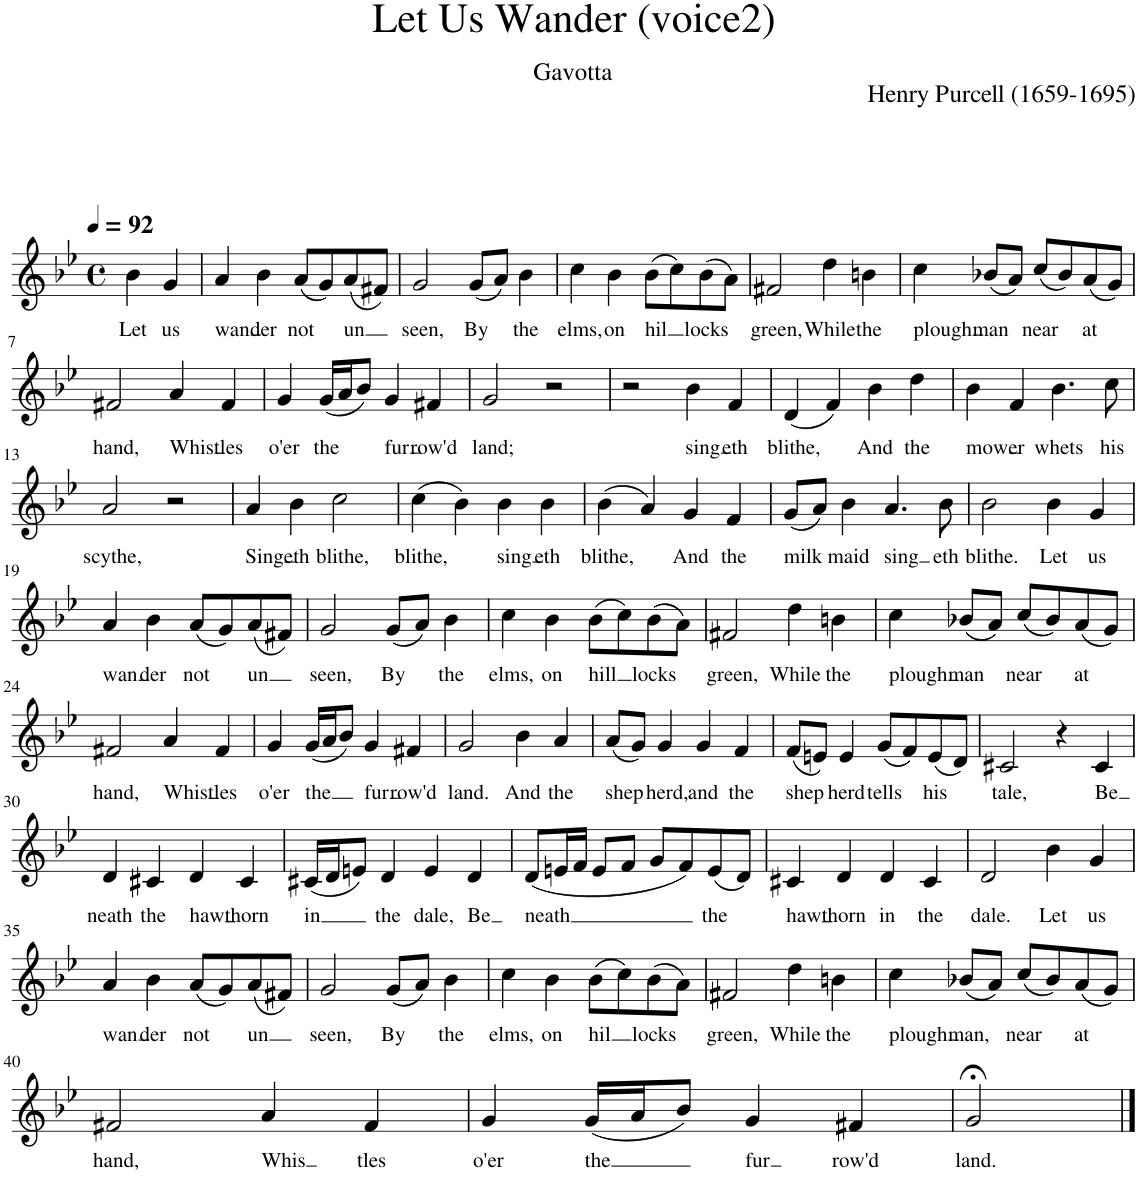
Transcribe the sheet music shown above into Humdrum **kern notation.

**kern	**text
*part1	*part1
*staff1	*staff1
*I"Violin	*
*I'Vln.	*
*clefG2	*
*k[b-e-]	*
*M4/4	*
*met(c)	*
*MM92	*
=1	=1
!	!LO:LY:b
4b-\	Let
!	!LO:LY:b
4g/	us
=2	=2
!	!LO:LY:b
4a/	wan
!	!LO:LY:b
4b-\	der
!	!LO:LY:b
(8a/L	not
8g/)	.
!	!LO:LY:b
(8a/	un
8f#X/J)	.
=3	=3
!	!LO:LY:b
2g/	seen,
!	!LO:LY:b
(8g/L	By
8a/J)	.
!	!LO:LY:b
4b-\	the
=4	=4
!	!LO:LY:b
4cc\	elms,
!	!LO:LY:b
4b-\	on
!	!LO:LY:b
(8b-\L	hil
8cc\)	.
!	!LO:LY:b
(8b-\	locks
8a\J)	.
=5	=5
!	!LO:LY:b
2f#X/	green,
!	!LO:LY:b
4dd\	While
!	!LO:LY:b
4bn\	the
=6	=6
!	!LO:LY:b
4cc\	plough
!	!LO:LY:b
(8b-X/L	man
8a/J)	.
!	!LO:LY:b
(8cc/L	near
8b-/)	.
!	!LO:LY:b
(8a/	at
8g/J)	.
!!LO:LB:g=z
=7	=7
!	!LO:LY:b
2f#X/	hand,
!	!LO:LY:b
4a/	Whis
!	!LO:LY:b
4f#/	tles
=8	=8
!	!LO:LY:b
4g/	o'er
!	!LO:LY:b
(16g/LL	the
16a/J	.
8b-/J)	.
!	!LO:LY:b
4g/	fur
!	!LO:LY:b
4f#X/	row'd
=9	=9
!	!LO:LY:b
2g/	land;
2r	.
=10	=10
2r	.
!	!LO:LY:b
4b-\	sing
!	!LO:LY:b
4f/	eth
=11	=11
!	!LO:LY:b
(4d/	blithe,
4f/)	.
!	!LO:LY:b
4b-\	And
!	!LO:LY:b
4dd\	the
=12	=12
!	!LO:LY:b
4b-\	mow
!	!LO:LY:b
4f/	er
!	!LO:LY:b
4.b-\	whets
!	!LO:LY:b
8cc\	his
!!LO:LB:g=z
=13	=13
!	!LO:LY:b
2a/	scythe,
2r	.
=14	=14
!	!LO:LY:b
4a/	Sing
!	!LO:LY:b
4b-\	eth
!	!LO:LY:b
2cc\	blithe,
=15	=15
!	!LO:LY:b
(4cc\	blithe,
4b-\)	.
!	!LO:LY:b
4b-\	sing
!	!LO:LY:b
4b-\	eth
=16	=16
!	!LO:LY:b
(4b-\	blithe,
4a/)	.
!	!LO:LY:b
4g/	And
!	!LO:LY:b
4f/	the
=17	=17
!	!LO:LY:b
(8g/L	milk
8a/J)	.
!	!LO:LY:b
4b-\	maid
!	!LO:LY:b
4.a/	sing
!	!LO:LY:b
8b-\	eth
=18	=18
!	!LO:LY:b
2b-\	blithe.
!	!LO:LY:b
4b-\	Let
!	!LO:LY:b
4g/	us
!!LO:LB:g=z
=19	=19
!	!LO:LY:b
4a/	wan
!	!LO:LY:b
4b-\	der
!	!LO:LY:b
(8a/L	not
8g/)	.
!	!LO:LY:b
(8a/	un
8f#X/J)	.
=20	=20
!	!LO:LY:b
2g/	seen,
!	!LO:LY:b
(8g/L	By
8a/J)	.
!	!LO:LY:b
4b-\	the
=21	=21
!	!LO:LY:b
4cc\	elms,
!	!LO:LY:b
4b-\	on
!	!LO:LY:b
(8b-\L	hill
8cc\)	.
!	!LO:LY:b
(8b-\	locks
8a\J)	.
=22	=22
!	!LO:LY:b
2f#X/	green,
!	!LO:LY:b
4dd\	While
!	!LO:LY:b
4bn\	the
=23	=23
!	!LO:LY:b
4cc\	plough
!	!LO:LY:b
(8b-X/L	man
8a/J)	.
!	!LO:LY:b
(8cc/L	near
8b-/)	.
!	!LO:LY:b
(8a/	at
8g/J)	.
!!LO:LB:g=z
=24	=24
!	!LO:LY:b
2f#X/	hand,
!	!LO:LY:b
4a/	Whis
!	!LO:LY:b
4f#/	tles
=25	=25
!	!LO:LY:b
4g/	o'er
!	!LO:LY:b
(16g/LL	the
16a/J	.
8b-/J)	.
!	!LO:LY:b
4g/	fur
!	!LO:LY:b
4f#X/	row'd
=26	=26
!	!LO:LY:b
2g/	land.
!	!LO:LY:b
4b-\	And
!	!LO:LY:b
4a/	the
=27	=27
!	!LO:LY:b
(8a/L	shep
8g/J)	.
!	!LO:LY:b
4g/	herd,
!	!LO:LY:b
4g/	and
!	!LO:LY:b
4f/	the
=28	=28
!	!LO:LY:b
(8f/L	shep
8en/J)	.
!	!LO:LY:b
4e/	herd
!	!LO:LY:b
(8g/L	tells
8f/)	.
!	!LO:LY:b
(8e/	his
8d/J)	.
=29	=29
!	!LO:LY:b
2c#X/	tale,
4r	.
!	!LO:LY:b
4c#/	Be
!!LO:LB:g=z
=30	=30
!	!LO:LY:b
4d/	neath
!	!LO:LY:b
4c#X/	the
!	!LO:LY:b
4d/	haw
!	!LO:LY:b
4c#/	thorn
=31	=31
!	!LO:LY:b
(16c#X/LL	in
16d/J	.
8en/J)	.
!	!LO:LY:b
4d/	the
!	!LO:LY:b
4e/	dale,
!	!LO:LY:b
4d/	Be
=32	=32
!	!LO:LY:b
(8d/L	neath
16en/L	.
16f/JJ	.
8e/L	.
8f/J	.
8g/L	.
8f/)	.
!	!LO:LY:b
(8e/	the
8d/J)	.
=33	=33
!	!LO:LY:b
4c#X/	haw
!	!LO:LY:b
4d/	thorn
!	!LO:LY:b
4d/	in
!	!LO:LY:b
4c#/	the
=34	=34
!	!LO:LY:b
2d/	dale.
!	!LO:LY:b
4b-\	Let
!	!LO:LY:b
4g/	us
!!LO:LB:g=z
=35	=35
!	!LO:LY:b
4a/	wan
!	!LO:LY:b
4b-\	der
!	!LO:LY:b
(8a/L	not
8g/)	.
!	!LO:LY:b
(8a/	un
8f#X/J)	.
=36	=36
!	!LO:LY:b
2g/	seen,
!	!LO:LY:b
(8g/L	By
8a/J)	.
!	!LO:LY:b
4b-\	the
=37	=37
!	!LO:LY:b
4cc\	elms,
!	!LO:LY:b
4b-\	on
!	!LO:LY:b
(8b-\L	hil
8cc\)	.
!	!LO:LY:b
(8b-\	locks
8a\J)	.
=38	=38
!	!LO:LY:b
2f#X/	green,
!	!LO:LY:b
4dd\	While
!	!LO:LY:b
4bn\	the
=39	=39
!	!LO:LY:b
4cc\	plough
!	!LO:LY:b
(8b-X/L	man,
8a/J)	.
!	!LO:LY:b
(8cc/L	near
8b-/)	.
!	!LO:LY:b
(8a/	at
8g/J)	.
!!LO:LB:g=z
=40	=40
!	!LO:LY:b
2f#X/	hand,
!	!LO:LY:b
4a/	Whis
!	!LO:LY:b
4f#/	tles
=41	=41
!	!LO:LY:b
4g/	o'er
!	!LO:LY:b
(16g/LL	the
16a/J	.
8b-/J)	.
!	!LO:LY:b
4g/	fur
!	!LO:LY:b
4f#X/	row'd
=42	=42
!	!LO:LY:b
2g;</	land.
==	==
*-	*-
